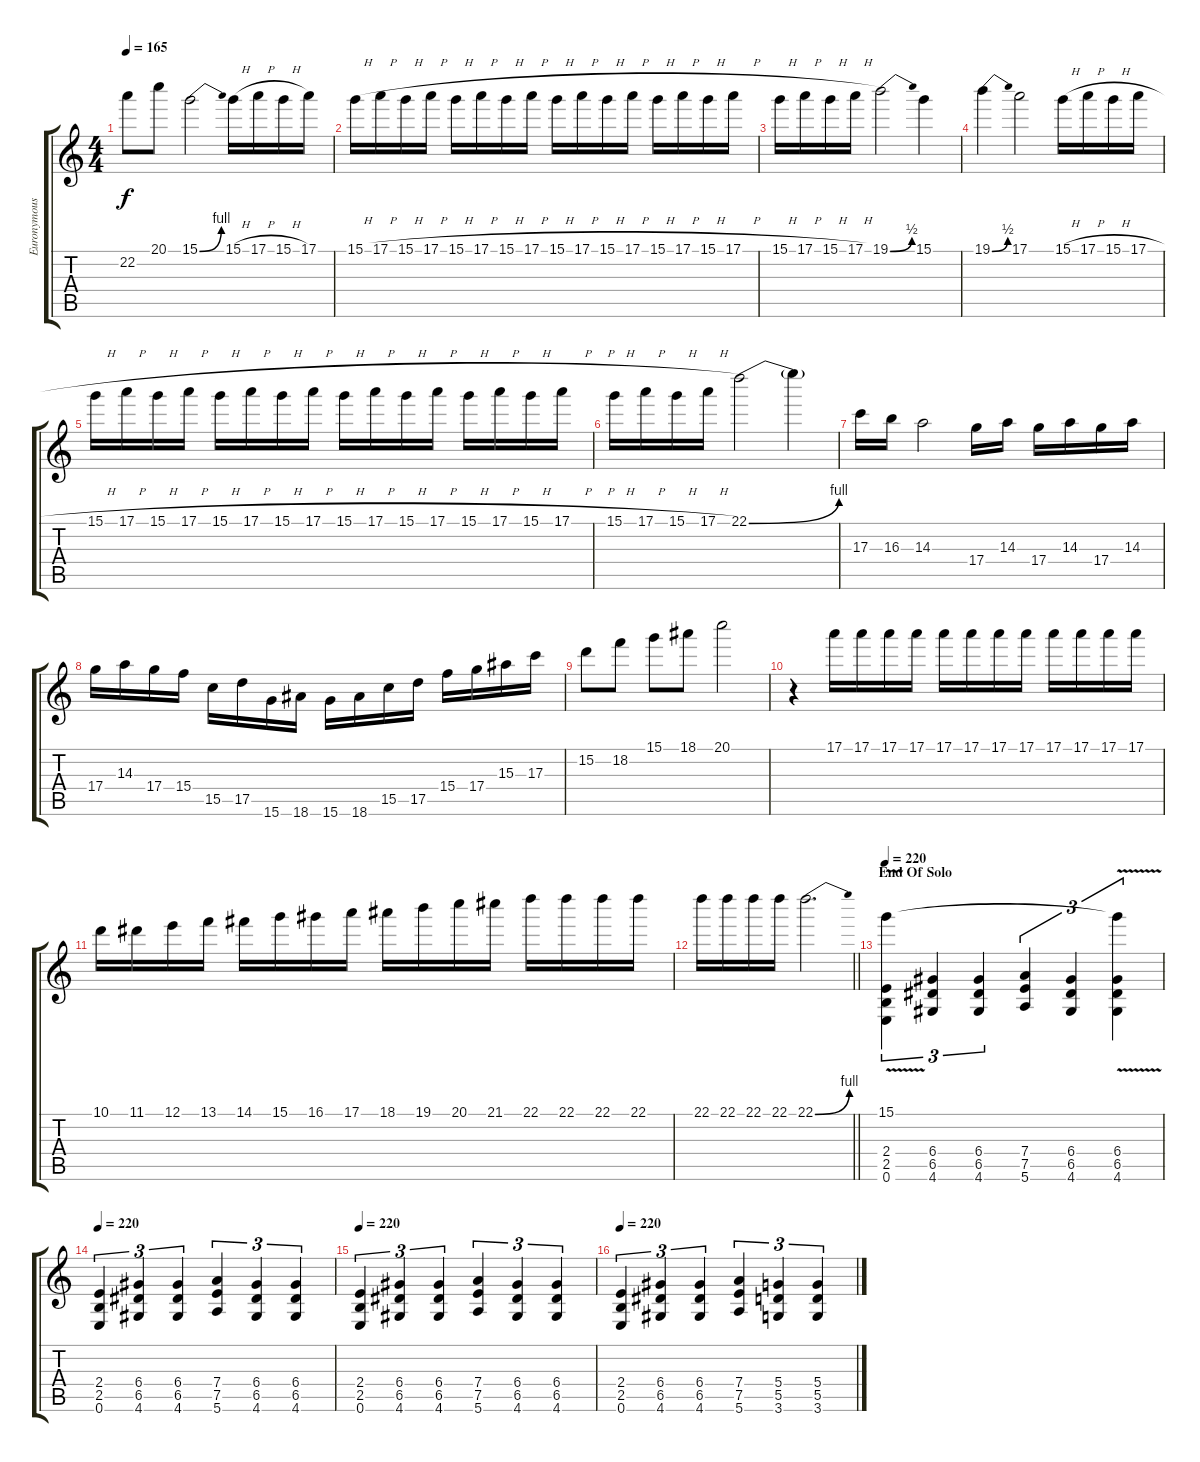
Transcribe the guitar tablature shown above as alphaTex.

\track ("Euronymous" "Euronymous") {instrument distortionguitar}
\staff {score tabs}
\tuning (E4 B3 G3 D3 A2 E2) {hide}
\ts (4 4)
\tempo 165
\clef g2
\ks c
22.2.8{dy f} 20.1.8 15.1{be (bend 0 0 60 4)}.2 15.1{h}.16 17.1{h}.16 15.1{h}.16 17.1.16 |
15.1{h}.16 17.1{h}.16 15.1{h}.16 17.1{h}.16 15.1{h}.16 17.1{h}.16 15.1{h}.16 17.1{h}.16 15.1{h}.16 17.1{h}.16 15.1{h}.16 17.1{h}.16 15.1{h}.16 17.1{h}.16 15.1{h}.16 17.1{h}.16 |
15.1{h}.16 17.1{h}.16 15.1{h}.16 17.1{h}.16 19.1{be (bend 0 0 60 2)}.2 15.1.4 |
19.1{be (bend 0 0 60 2)}.4 17.1.2 15.1{h}.16 17.1{h}.16 15.1{h}.16 17.1{h}.16 |
15.1{h}.16 17.1{h}.16 15.1{h}.16 17.1{h}.16 15.1{h}.16 17.1{h}.16 15.1{h}.16 17.1{h}.16 15.1{h}.16 17.1{h}.16 15.1{h}.16 17.1{h}.16 15.1{h}.16 17.1{h}.16 15.1{h}.16 17.1{h}.16 |
15.1{h}.16 17.1{h}.16 15.1{h}.16 17.1{h}.16 22.1{be (bend 0 0 60 4)}.2 22.1{t}.4 |
17.3.16 16.3.16 14.3.2 17.4.16 14.3.16 17.4.16 14.3.16 17.4.16 14.3.16 |
17.4.16 14.3.16 17.4.16 15.4.16 15.5.16 17.5.16 15.6.16 18.6.16 15.6.16 18.6.16 15.5.16 17.5.16 15.4.16 17.4.16 15.3.16 17.3.16 |
15.2.8 18.2.8 15.1.8 18.1.8 20.1.2 |
r.4 17.1.16 17.1.16 17.1.16 17.1.16 17.1.16 17.1.16 17.1.16 17.1.16 17.1.16 17.1.16 17.1.16 17.1.16 |
10.1.16 11.1.16 12.1.16 13.1.16 14.1.16 15.1.16 16.1.16 17.1.16 18.1.16 19.1.16 20.1.16 21.1.16 22.1.16 22.1.16 22.1.16 22.1.16 |
\barLineRight lightlight
22.1.16 22.1.16 22.1.16 22.1.16 22.1{be (bend 0 0 60 4)}.2{d} |
\section ("" "End Of Solo")
\tempo 220
(15.1{v} 2.4 2.5 0.6).4{tu (3 2) volume 16 instrument distortionguitar} (6.4 6.5 4.6).4{tu (3 2)} (6.4 6.5 4.6).4{tu (3 2)} (7.4 7.5 5.6).4{tu (3 2)} (6.4 6.5 4.6).4{tu (3 2)} (15.1{t} 6.4 6.5 4.6).4{tu (3 2)} |
\tempo 220
(2.4 2.5 0.6).4{tu (3 2) instrument distortionguitar} (6.4 6.5 4.6).4{tu (3 2)} (6.4 6.5 4.6).4{tu (3 2)} (7.4 7.5 5.6).4{tu (3 2)} (6.4 6.5 4.6).4{tu (3 2)} (6.4 6.5 4.6).4{tu (3 2)} |
\tempo 220
(2.4 2.5 0.6).4{tu (3 2) instrument distortionguitar} (6.4 6.5 4.6).4{tu (3 2)} (6.4 6.5 4.6).4{tu (3 2)} (7.4 7.5 5.6).4{tu (3 2)} (6.4 6.5 4.6).4{tu (3 2)} (6.4 6.5 4.6).4{tu (3 2)} |
\tempo 220
(2.4 2.5 0.6).4{tu (3 2) instrument distortionguitar} (6.4 6.5 4.6).4{tu (3 2)} (6.4 6.5 4.6).4{tu (3 2)} (7.4 7.5 5.6).4{tu (3 2)} (5.4 5.5 3.6).4{tu (3 2)} (5.4 5.5 3.6).4{tu (3 2)}
